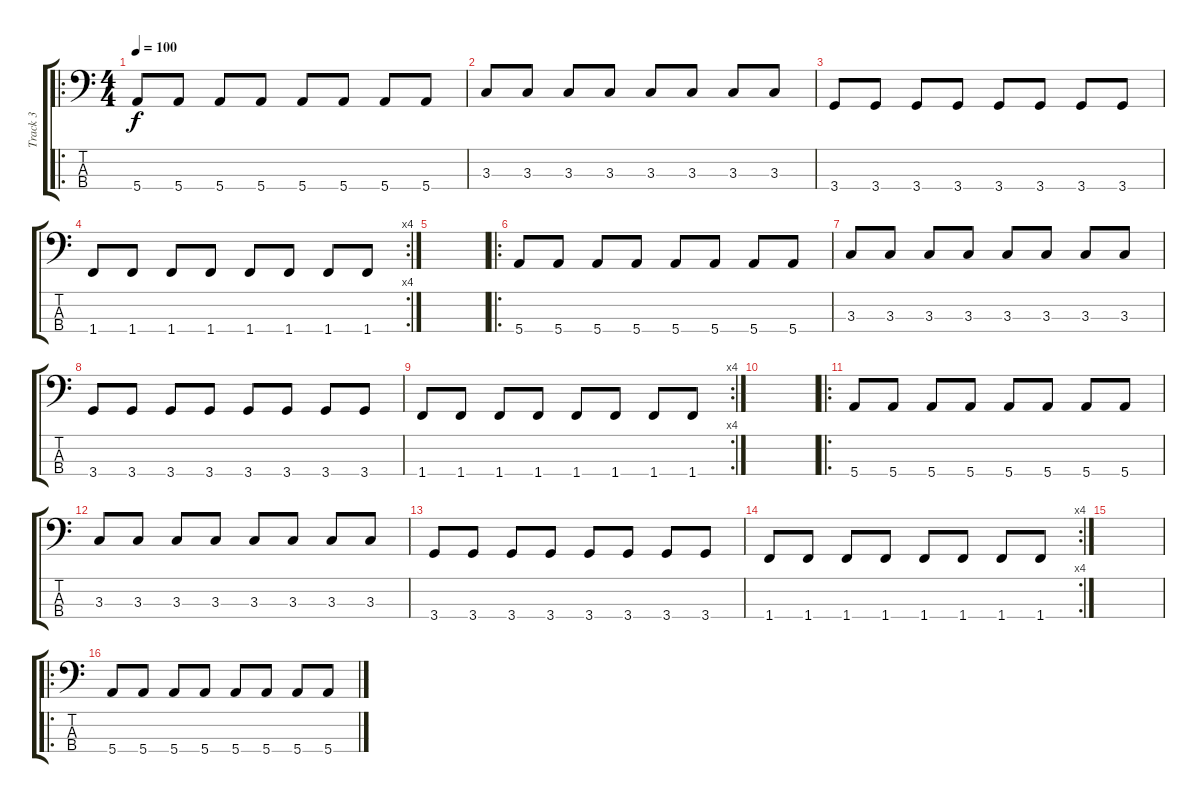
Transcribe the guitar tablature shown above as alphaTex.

\track ("Track 3" "Track 3") {instrument electricbasspick}
\staff {score tabs}
\tuning (G2 D2 A1 E1) {hide}
\ro
\ts (4 4)
\tempo 100
\clef f4
\ks c
5.4.8{dy f instrument electricbasspick} 5.4.8 5.4.8 5.4.8 5.4.8 5.4.8 5.4.8 5.4.8 |
3.3.8 3.3.8 3.3.8 3.3.8 3.3.8 3.3.8 3.3.8 3.3.8 |
3.4.8 3.4.8 3.4.8 3.4.8 3.4.8 3.4.8 3.4.8 3.4.8 |
\rc 4
1.4.8 1.4.8 1.4.8 1.4.8 1.4.8 1.4.8 1.4.8 1.4.8 |
|
\ro
5.4.8 5.4.8 5.4.8 5.4.8 5.4.8 5.4.8 5.4.8 5.4.8 |
3.3.8 3.3.8 3.3.8 3.3.8 3.3.8 3.3.8 3.3.8 3.3.8 |
3.4.8 3.4.8 3.4.8 3.4.8 3.4.8 3.4.8 3.4.8 3.4.8 |
\rc 4
1.4.8 1.4.8 1.4.8 1.4.8 1.4.8 1.4.8 1.4.8 1.4.8 |
|
\ro
5.4.8 5.4.8 5.4.8 5.4.8 5.4.8 5.4.8 5.4.8 5.4.8 |
3.3.8 3.3.8 3.3.8 3.3.8 3.3.8 3.3.8 3.3.8 3.3.8 |
3.4.8 3.4.8 3.4.8 3.4.8 3.4.8 3.4.8 3.4.8 3.4.8 |
\rc 4
1.4.8 1.4.8 1.4.8 1.4.8 1.4.8 1.4.8 1.4.8 1.4.8 |
|
\ro
5.4.8 5.4.8 5.4.8 5.4.8 5.4.8 5.4.8 5.4.8 5.4.8
